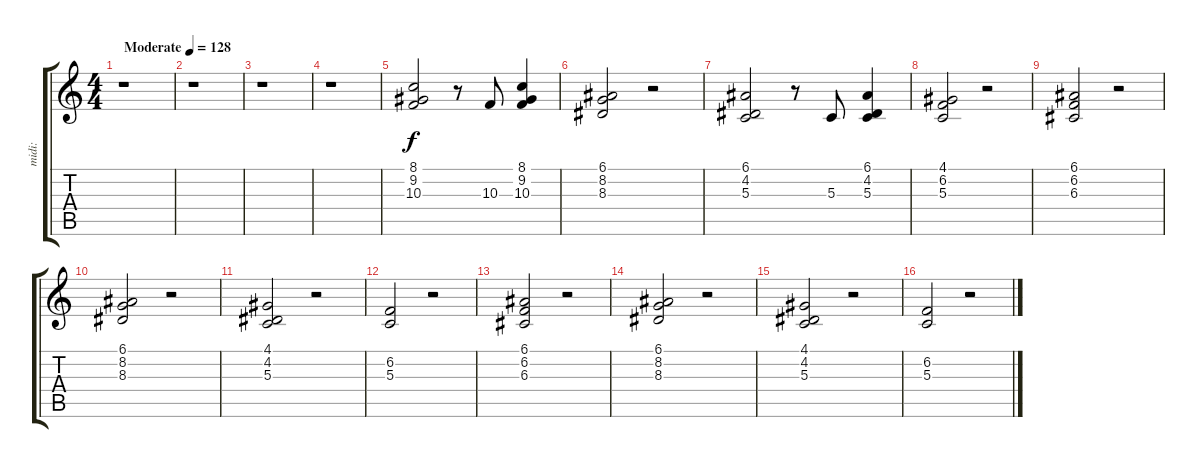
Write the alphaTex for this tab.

\track ("midi:" "midi:") {instrument electricpiano1}
\staff {score tabs}
\tuning (E4 B3 G3 D3 A2 E2) {hide}
\ts (4 4)
\tempo (128 "Moderate")
\clef g2
\ks c
r.1{dy f instrument electricpiano1} |
r.1 |
r.1 |
r.1 |
(8.1 9.2 10.3).2 r.8 10.3.8 (8.1 9.2 10.3).4 |
(6.1 8.2 8.3).2 r.2 |
(6.1 4.2 5.3).2 r.8 5.3.8 (6.1 4.2 5.3).4 |
(4.1 6.2 5.3).2 r.2 |
(6.1 6.2 6.3).2 r.2 |
(6.1 8.2 8.3).2 r.2 |
(4.1 4.2 5.3).2 r.2 |
(6.2 5.3).2 r.2 |
(6.1 6.2 6.3).2 r.2 |
(6.1 8.2 8.3).2 r.2 |
(4.1 4.2 5.3).2 r.2 |
(6.2 5.3).2 r.2
